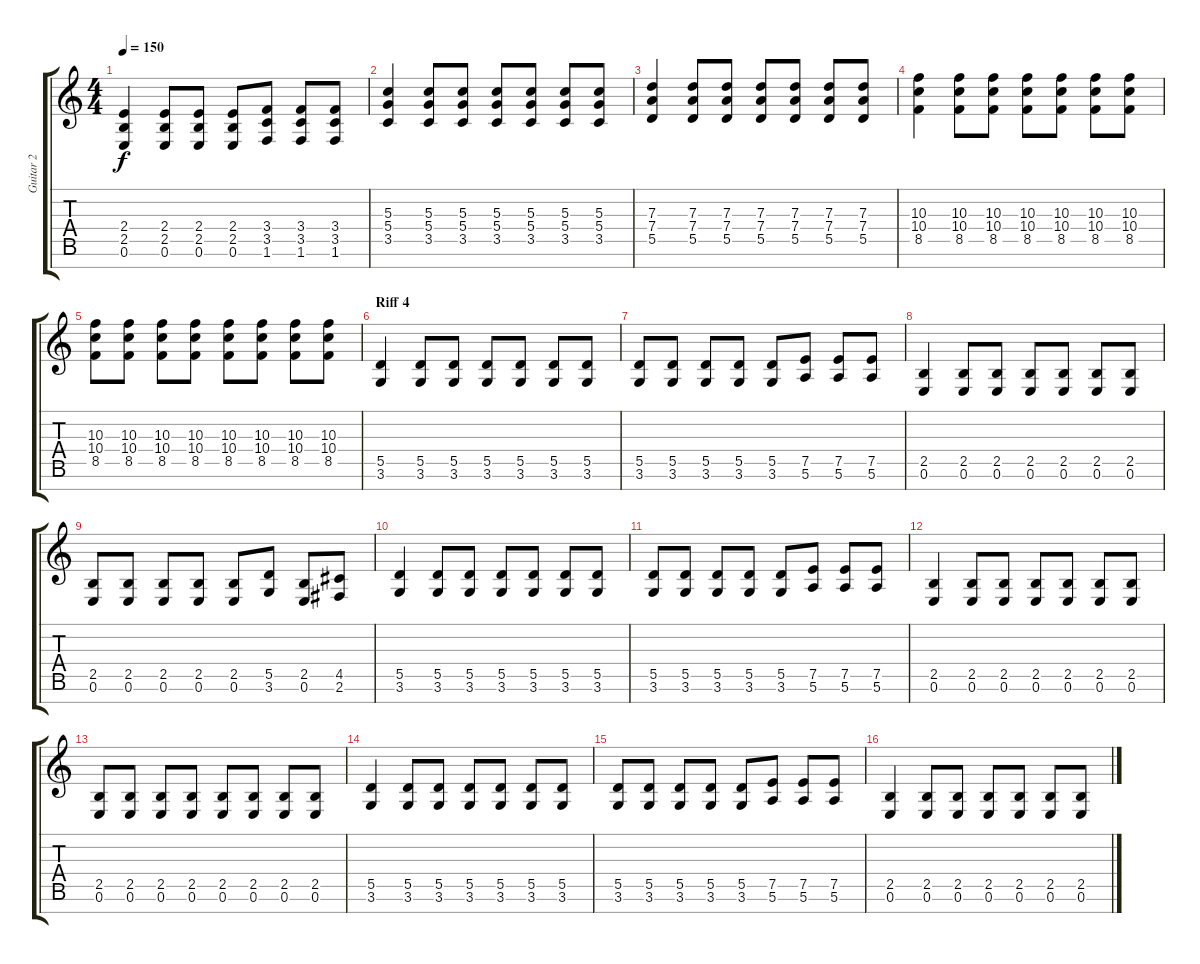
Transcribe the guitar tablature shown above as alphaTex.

\track ("Guitar 2" "Guitar 2") {instrument overdrivenguitar}
\staff {score tabs}
\tuning (E4 B3 G3 D3 A2 E2 B1) {hide}
\ts (4 4)
\tempo 150
\clef g2
\ks c
(2.4 2.5 0.6).4{dy f} (2.4 2.5 0.6).8 (2.4 2.5 0.6).8 (2.4 2.5 0.6).8 (3.4 3.5 1.6).8 (3.4 3.5 1.6).8 (3.4 3.5 1.6).8 |
(5.3 5.4 3.5).4 (5.3 5.4 3.5).8 (5.3 5.4 3.5).8 (5.3 5.4 3.5).8 (5.3 5.4 3.5).8 (5.3 5.4 3.5).8 (5.3 5.4 3.5).8 |
(7.3 7.4 5.5).4 (7.3 7.4 5.5).8 (7.3 7.4 5.5).8 (7.3 7.4 5.5).8 (7.3 7.4 5.5).8 (7.3 7.4 5.5).8 (7.3 7.4 5.5).8 |
(10.3 10.4 8.5).4 (10.3 10.4 8.5).8 (10.3 10.4 8.5).8 (10.3 10.4 8.5).8 (10.3 10.4 8.5).8 (10.3 10.4 8.5).8 (10.3 10.4 8.5).8 |
(10.3 10.4 8.5).8 (10.3 10.4 8.5).8 (10.3 10.4 8.5).8 (10.3 10.4 8.5).8 (10.3 10.4 8.5).8 (10.3 10.4 8.5).8 (10.3 10.4 8.5).8 (10.3 10.4 8.5).8 |
\section ("" "Riff 4")
(5.5 3.6).4 (5.5 3.6).8 (5.5 3.6).8 (5.5 3.6).8 (5.5 3.6).8 (5.5 3.6).8 (5.5 3.6).8 |
(5.5 3.6).8 (5.5 3.6).8 (5.5 3.6).8 (5.5 3.6).8 (5.5 3.6).8 (7.5 5.6).8 (7.5 5.6).8 (7.5 5.6).8 |
(2.5 0.6).4 (2.5 0.6).8 (2.5 0.6).8 (2.5 0.6).8 (2.5 0.6).8 (2.5 0.6).8 (2.5 0.6).8 |
(2.5 0.6).8 (2.5 0.6).8 (2.5 0.6).8 (2.5 0.6).8 (2.5 0.6).8 (5.5 3.6).8 (2.5 0.6).8 (4.5 2.6).8 |
(5.5 3.6).4 (5.5 3.6).8 (5.5 3.6).8 (5.5 3.6).8 (5.5 3.6).8 (5.5 3.6).8 (5.5 3.6).8 |
(5.5 3.6).8 (5.5 3.6).8 (5.5 3.6).8 (5.5 3.6).8 (5.5 3.6).8 (7.5 5.6).8 (7.5 5.6).8 (7.5 5.6).8 |
(2.5 0.6).4 (2.5 0.6).8 (2.5 0.6).8 (2.5 0.6).8 (2.5 0.6).8 (2.5 0.6).8 (2.5 0.6).8 |
(2.5 0.6).8 (2.5 0.6).8 (2.5 0.6).8 (2.5 0.6).8 (2.5 0.6).8 (2.5 0.6).8 (2.5 0.6).8 (2.5 0.6).8 |
(5.5 3.6).4 (5.5 3.6).8 (5.5 3.6).8 (5.5 3.6).8 (5.5 3.6).8 (5.5 3.6).8 (5.5 3.6).8 |
(5.5 3.6).8 (5.5 3.6).8 (5.5 3.6).8 (5.5 3.6).8 (5.5 3.6).8 (7.5 5.6).8 (7.5 5.6).8 (7.5 5.6).8 |
(2.5 0.6).4 (2.5 0.6).8 (2.5 0.6).8 (2.5 0.6).8 (2.5 0.6).8 (2.5 0.6).8 (2.5 0.6).8
